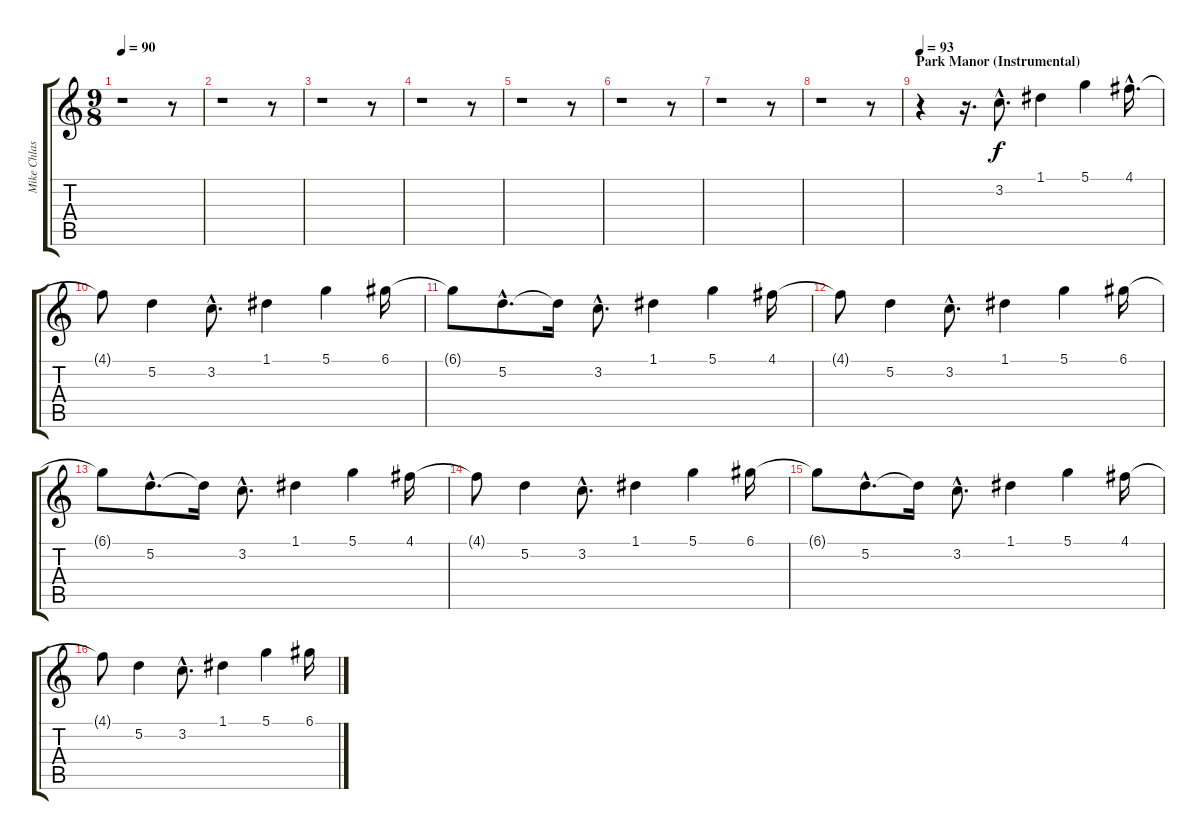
\track ("Mike Chlasciak" "Mike Chlas") {instrument distortionguitar}
\staff {score tabs}
\tuning (D4 A3 F3 C3 G2 C2) {hide}
\ts (9 8)
\tempo 90
\clef g2
\ks c
r.1{dy f instrument distortionguitar} r.8 |
r.1 r.8 |
r.1 r.8 |
r.1 r.8 |
r.1 r.8 |
r.1 r.8 |
r.1 r.8 |
r.1 r.8 |
\section ("" "Park Manor (Instrumental)")
\tempo 93
r.4 r.16{d} 3.2{hac}.8{d} 1.1.4 5.1.4 4.1{hac}.16{d} |
4.1{t}.8 5.2.4 3.2{hac}.8{d} 1.1.4 5.1.4 6.1.16 |
6.1{t}.8 5.2{hac}.8{d} 5.2{t}.16 3.2{hac}.8{d} 1.1.4 5.1.4 4.1.16 |
4.1{t}.8 5.2.4 3.2{hac}.8{d} 1.1.4 5.1.4 6.1.16 |
6.1{t}.8 5.2{hac}.8{d} 5.2{t}.16 3.2{hac}.8{d} 1.1.4 5.1.4 4.1.16 |
4.1{t}.8 5.2.4 3.2{hac}.8{d} 1.1.4 5.1.4 6.1.16 |
6.1{t}.8 5.2{hac}.8{d} 5.2{t}.16 3.2{hac}.8{d} 1.1.4 5.1.4 4.1.16 |
4.1{t}.8 5.2.4 3.2{hac}.8{d} 1.1.4 5.1.4 6.1.16
